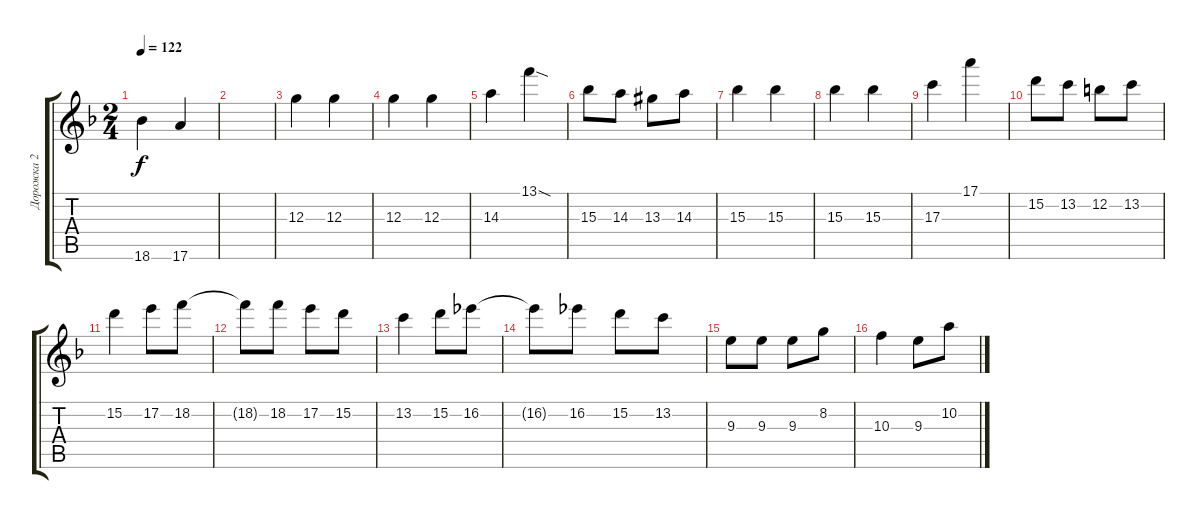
\track ("Дорожка 2" "Дорожка 2") {instrument acousticguitarsteel}
\staff {score tabs}
\tuning (E4 B3 G3 D3 A2 E2) {hide}
\ts (2 4)
\tempo 122
\clef g2
\ks f
18.6.4{dy f} 17.6.4 |
|
12.3.4 12.3.4 |
12.3.4 12.3.4 |
14.3.4 13.1{sod}.4 |
15.3.8 14.3.8 13.3{acc #}.8 14.3.8 |
15.3.4 15.3.4 |
15.3.4 15.3.4 |
17.3.4 17.1.4 |
15.2.8 13.2.8 12.2.8 13.2.8 |
15.2.4 17.2.8 18.2.8 |
18.2{t}.8 18.2.8 17.2.8 15.2.8 |
13.2.4 15.2.8 16.2.8 |
16.2{t}.8 16.2.8 15.2.8 13.2.8 |
9.3.8 9.3.8 9.3.8 8.2.8 |
10.3.4 9.3.8 10.2.8
